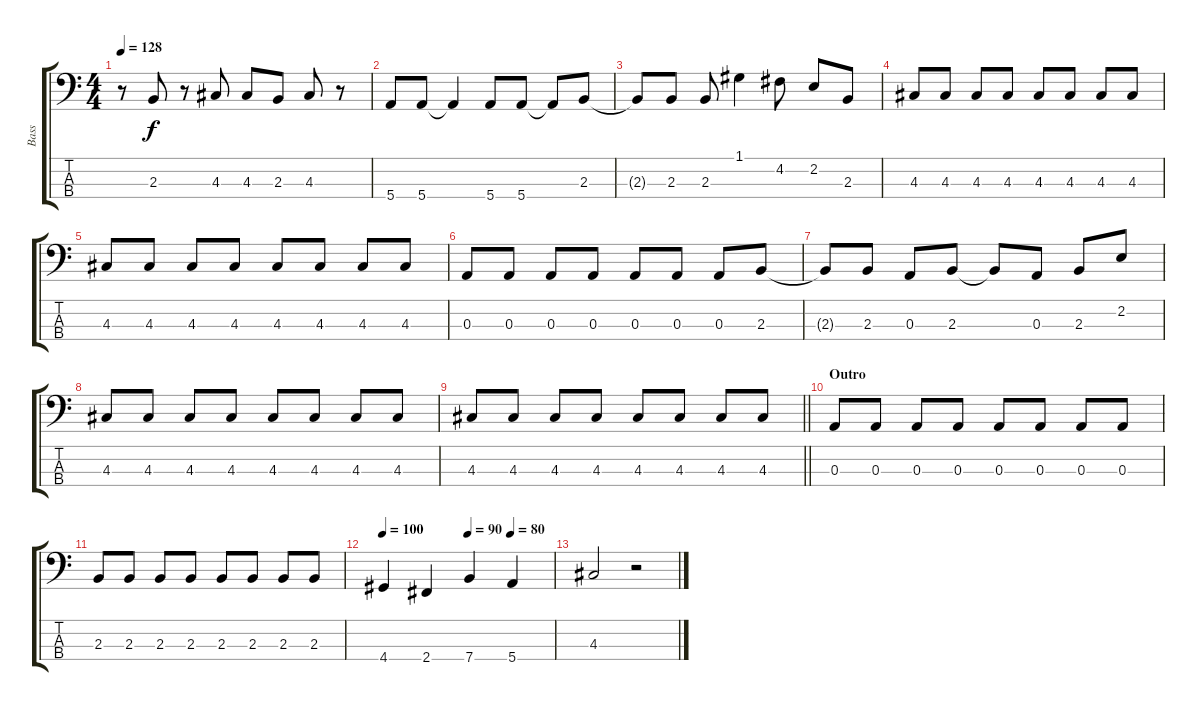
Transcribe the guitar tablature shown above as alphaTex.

\track ("Bass" "Bass") {instrument electricbasspick}
\staff {score tabs}
\tuning (G2 D2 A1 E1) {hide}
\ts (4 4)
\tempo 128
\clef f4
\ks c
r.8{dy f} 2.3.8 r.8 4.3.8 4.3.8 2.3.8 4.3.8 r.8 |
5.4.8 5.4.8 5.4{t}.4 5.4.8 5.4.8 5.4{t}.8 2.3.8 |
2.3{t}.8 2.3.8 2.3.8 1.1.4 4.2.8 2.2.8 2.3.8 |
4.3.8 4.3.8 4.3.8 4.3.8 4.3.8 4.3.8 4.3.8 4.3.8 |
4.3.8 4.3.8 4.3.8 4.3.8 4.3.8 4.3.8 4.3.8 4.3.8 |
0.3.8 0.3.8 0.3.8 0.3.8 0.3.8 0.3.8 0.3.8 2.3.8 |
2.3{t}.8 2.3.8 0.3.8 2.3.8 2.3{t}.8 0.3.8 2.3.8 2.2.8 |
4.3.8 4.3.8 4.3.8 4.3.8 4.3.8 4.3.8 4.3.8 4.3.8 |
\barLineRight lightlight
4.3.8 4.3.8 4.3.8 4.3.8 4.3.8 4.3.8 4.3.8 4.3.8 |
\section ("" "Outro")
0.3.8 0.3.8 0.3.8 0.3.8 0.3.8 0.3.8 0.3.8 0.3.8 |
2.3.8 2.3.8 2.3.8 2.3.8 2.3.8 2.3.8 2.3.8 2.3.8 |
\tempo 100
\tempo (90 0.5)
\tempo (80 0.75)
4.4.4 2.4.4 7.4.4 5.4.4 |
4.3.2 r.2
